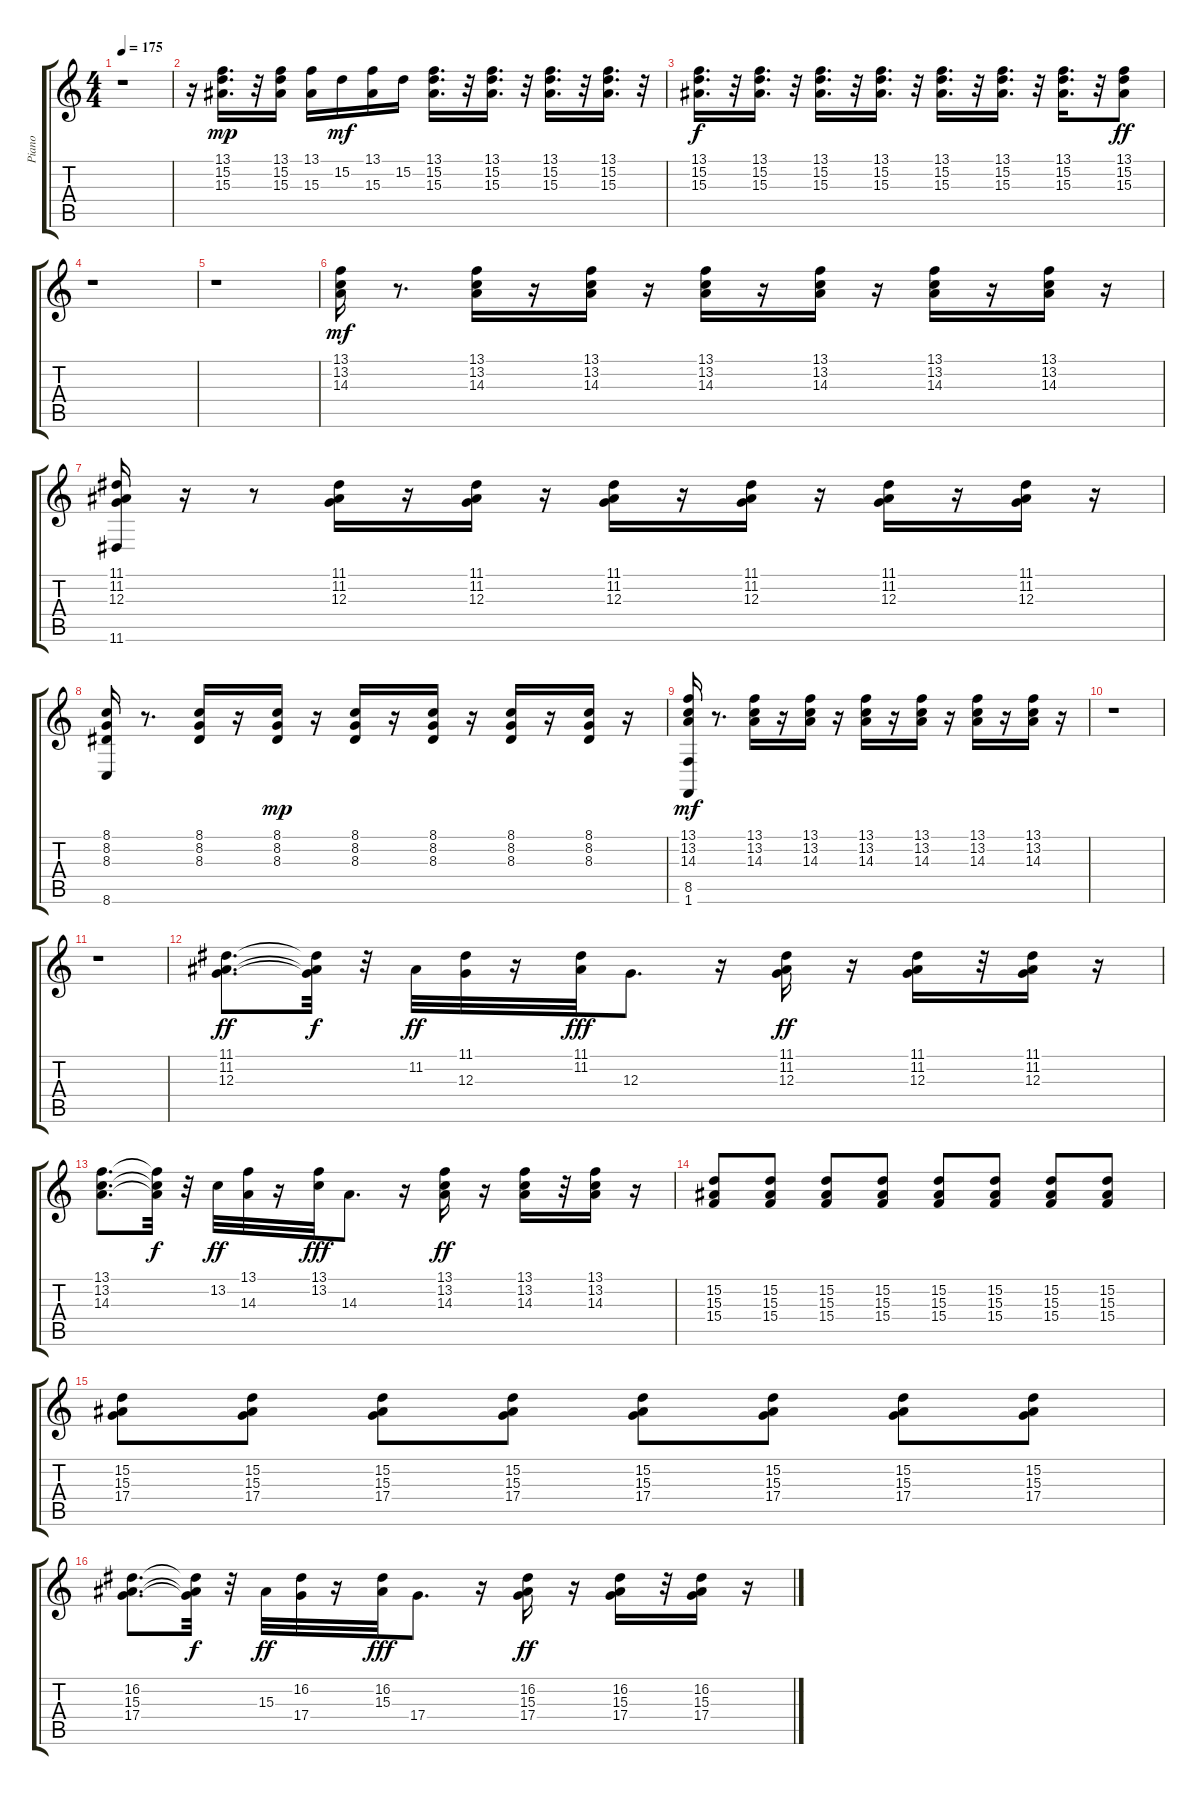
\track ("Piano" "Piano") {instrument electricpiano1}
\staff {score tabs}
\tuning (E4 B3 G3 D3 A2 E2) {hide}
\ts (4 4)
\tempo 175
\clef g2
\ks c
r.1{dy ff} |
r.16 (13.1 15.2 15.3).16{d dy mp} r.32 (13.1 15.2 15.3).16 (13.1 15.3).16 15.2.16{dy mf} (13.1 15.3).16 15.2.16 (13.1 15.2 15.3).16{d} r.32 (13.1 15.2 15.3).16{d} r.32 (13.1 15.2 15.3).16{d} r.32 (13.1 15.2 15.3).16{d} r.32 |
(13.1 15.2 15.3).16{d dy f} r.32 (13.1 15.2 15.3).16{d} r.32 (13.1 15.2 15.3).16{d} r.32 (13.1 15.2 15.3).16{d} r.32 (13.1 15.2 15.3).16{d} r.32 (13.1 15.2 15.3).16{d} r.32 (13.1 15.2 15.3).16{d} r.32 (13.1 15.2 15.3).8{dy ff} |
r.1 |
r.1 |
(13.1 13.2 14.3).16{dy mf} r.8{d} (13.1 13.2 14.3).16 r.16 (13.1 13.2 14.3).16 r.16 (13.1 13.2 14.3).16 r.16 (13.1 13.2 14.3).16 r.16 (13.1 13.2 14.3).16 r.16 (13.1 13.2 14.3).16 r.16 |
(11.1 11.2 12.3 11.6).16 r.16 r.8 (11.1 11.2 12.3).16 r.16 (11.1 11.2 12.3).16 r.16 (11.1 11.2 12.3).16 r.16 (11.1 11.2 12.3).16 r.16 (11.1 11.2 12.3).16 r.16 (11.1 11.2 12.3).16 r.16 |
(8.1 8.2 8.3 8.6).16 r.8{d} (8.1 8.2 8.3).16 r.16 (8.1 8.2 8.3).16{dy mp} r.16 (8.1 8.2 8.3).16 r.16 (8.1 8.2 8.3).16 r.16 (8.1 8.2 8.3).16 r.16 (8.1 8.2 8.3).16 r.16 |
(13.1 13.2 14.3 8.5 1.6).16{dy mf} r.8{d} (13.1 13.2 14.3).16 r.16 (13.1 13.2 14.3).16 r.16 (13.1 13.2 14.3).16 r.16 (13.1 13.2 14.3).16 r.16 (13.1 13.2 14.3).16 r.16 (13.1 13.2 14.3).16 r.16 |
r.1 |
r.1 |
(11.1 11.2 12.3).8{d dy ff} (11.1{t} 11.2{t} 12.3{t}).32{dy f} r.32 11.2.32{dy ff} (11.1 12.3).32 r.16 (11.1 11.2).32{dy fff} 12.3.8{d} r.16 (11.1 11.2 12.3).16{dy ff} r.16 (11.1 11.2 12.3).16 r.32 (11.1 11.2 12.3).16 r.16 |
(13.1 13.2 14.3).8{d} (13.1{t} 13.2{t} 14.3{t}).32{dy f} r.32 13.2.32{dy ff} (13.1 14.3).32 r.16 (13.1 13.2).32{dy fff} 14.3.8{d} r.16 (13.1 13.2 14.3).16{dy ff} r.16 (13.1 13.2 14.3).16 r.32 (13.1 13.2 14.3).16 r.16 |
(15.2 15.3 15.4).8 (15.2 15.3 15.4).8 (15.2 15.3 15.4).8 (15.2 15.3 15.4).8 (15.2 15.3 15.4).8 (15.2 15.3 15.4).8 (15.2 15.3 15.4).8 (15.2 15.3 15.4).8 |
(15.2 15.3 17.4).8 (15.2 15.3 17.4).8 (15.2 15.3 17.4).8 (15.2 15.3 17.4).8 (15.2 15.3 17.4).8 (15.2 15.3 17.4).8 (15.2 15.3 17.4).8 (15.2 15.3 17.4).8 |
(16.2 15.3 17.4).8{d} (16.2{t} 15.3{t} 17.4{t}).32{dy f} r.32 15.3.32{dy ff} (16.2 17.4).32 r.16 (16.2 15.3).32{dy fff} 17.4.8{d} r.16 (16.2 15.3 17.4).16{dy ff} r.16 (16.2 15.3 17.4).16 r.32 (16.2 15.3 17.4).16 r.16
